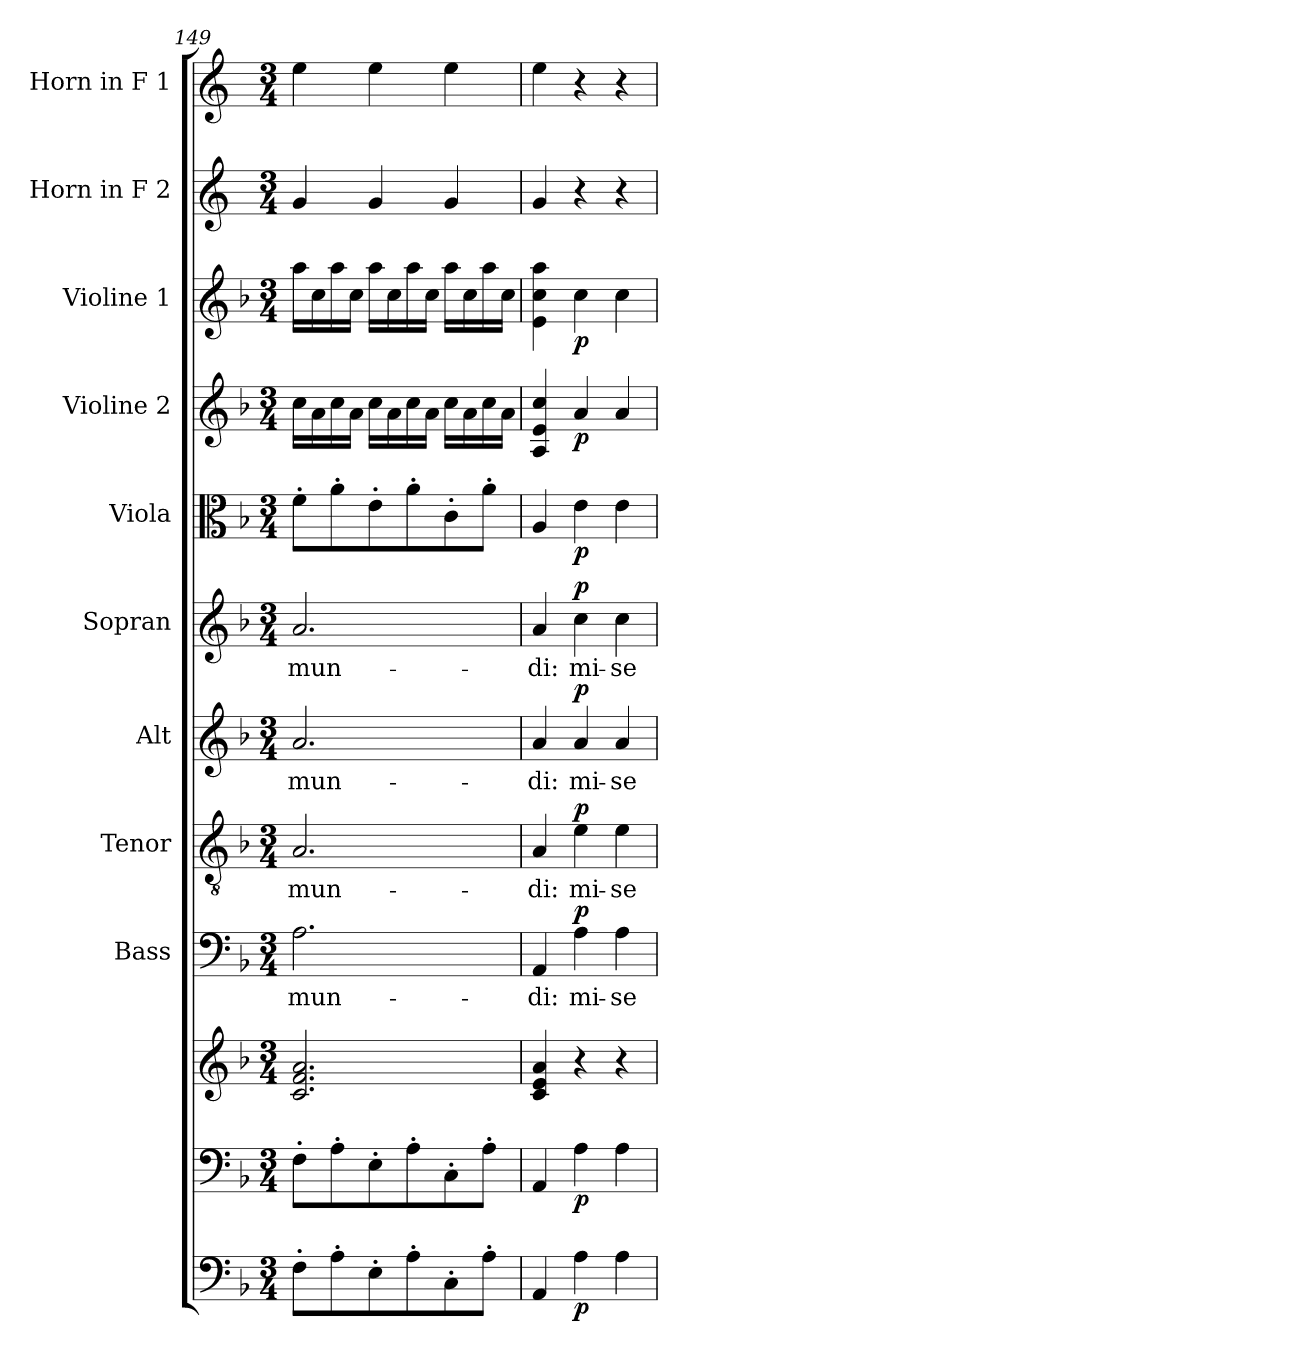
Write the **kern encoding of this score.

**kern	**dynam	**kern	**kern	**dynam	**kern	**text	**dynam	**kern	**text	**dynam	**kern	**text	**dynam	**kern	**text	**dynam	**kern	**dynam	**kern	**dynam	**kern	**dynam	**kern	**kern
*part11	*part11	*part10	*part10	*part10	*part9	*part9	*part9	*part8	*part8	*part8	*part7	*part7	*part7	*part6	*part6	*part6	*part5	*part5	*part4	*part4	*part3	*part3	*part2	*part1
*staff12	*staff12	*staff11	*staff10	*staff10/11	*staff9	*staff9	*staff9	*staff8	*staff8	*staff8	*staff7	*staff7	*staff7	*staff6	*staff6	*staff6	*staff5	*staff5	*staff4	*staff4	*staff3	*staff3	*staff2	*staff1
*	*	*	*	*	*I"Bass	*	*	*I"Tenor	*	*	*I"Alt	*	*	*I"Sopran	*	*	*I"Viola	*	*I"Violine 2	*	*I"Violine 1	*	*I"Horn in F 2	*I"Horn in F 1
*	*	*	*	*	*I'B.	*	*	*I'T.	*	*	*I'A.	*	*	*I'S.	*	*	*I'Vla.	*	*I'Vl. 2	*	*I'Vl. 1	*	*	*
*clefF4	*	*clefF4	*clefG2	*	*clefF4	*	*	*clefGv2	*	*	*clefG2	*	*	*clefG2	*	*	*clefC3	*	*clefG2	*	*clefG2	*	*clefG2	*clefG2
*ITrd7c12	*	*	*	*	*	*	*	*	*	*	*	*	*	*	*	*	*	*	*	*	*	*	*ITrd4c7	*ITrd4c7
*k[b-]	*	*k[b-]	*k[b-]	*	*k[b-]	*	*	*k[b-]	*	*	*k[b-]	*	*	*k[b-]	*	*	*k[b-]	*	*k[b-]	*	*k[b-]	*	*k[b-]	*k[b-]
*F:	*	*F:	*F:	*	*F:	*	*	*F:	*	*	*F:	*	*	*F:	*	*	*F:	*	*F:	*	*F:	*	*F:	*F:
*M3/4	*	*M3/4	*M3/4	*	*M3/4	*	*	*M3/4	*	*	*M3/4	*	*	*M3/4	*	*	*M3/4	*	*M3/4	*	*M3/4	*	*M3/4	*M3/4
=149	=149	=149	=149	=149	=149	=149	=149	=149	=149	=149	=149	=149	=149	=149	=149	=149	=149	=149	=149	=149	=149	=149	=149	=149
!	!	!	!	!	!	!LO:LY:b	!	!	!LO:LY:b	!	!	!LO:LY:b	!	!	!LO:LY:b	!	!	!	!	!	!	!	!	!
8FF'>\L	.	8F'>\L	2.c/ 2.f/ 2.a/	.	2.A\	mun-	.	2.A/	mun-	.	2.a/	mun-	.	2.a/	mun-	.	8f'>\L	.	16cc\LL	.	16aa\LL	.	4c/	4a\
.	.	.	.	.	.	.	.	.	.	.	.	.	.	.	.	.	.	.	16a\	.	16cc\	.	.	.
8AA'>\	.	8A'>\	.	.	.	.	.	.	.	.	.	.	.	.	.	.	8a'>\	.	16cc\	.	16aa\	.	.	.
.	.	.	.	.	.	.	.	.	.	.	.	.	.	.	.	.	.	.	16a\JJ	.	16cc\JJ	.	.	.
8EE'>\	.	8E'>\	.	.	.	.	.	.	.	.	.	.	.	.	.	.	8e'>\	.	16cc\LL	.	16aa\LL	.	4c/	4a\
.	.	.	.	.	.	.	.	.	.	.	.	.	.	.	.	.	.	.	16a\	.	16cc\	.	.	.
8AA'>\	.	8A'>\	.	.	.	.	.	.	.	.	.	.	.	.	.	.	8a'>\	.	16cc\	.	16aa\	.	.	.
.	.	.	.	.	.	.	.	.	.	.	.	.	.	.	.	.	.	.	16a\JJ	.	16cc\JJ	.	.	.
8CC'>\	.	8C'>\	.	.	.	.	.	.	.	.	.	.	.	.	.	.	8c'>\	.	16cc\LL	.	16aa\LL	.	4c/	4a\
.	.	.	.	.	.	.	.	.	.	.	.	.	.	.	.	.	.	.	16a\	.	16cc\	.	.	.
8AA'>\J	.	8A'>\J	.	.	.	.	.	.	.	.	.	.	.	.	.	.	8a'>\J	.	16cc\	.	16aa\	.	.	.
.	.	.	.	.	.	.	.	.	.	.	.	.	.	.	.	.	.	.	16a\JJ	.	16cc\JJ	.	.	.
!!LO:PB:g=z
=150	=150	=150	=150	=150	=150	=150	=150	=150	=150	=150	=150	=150	=150	=150	=150	=150	=150	=150	=150	=150	=150	=150	=150	=150
!	!	!	!	!	!	!LO:LY:b	!	!	!LO:LY:b	!	!	!LO:LY:b	!	!	!LO:LY:b	!	!	!	!	!	!	!	!	!
4AAA/	.	4AA/	4c/ 4e/ 4a/	.	4AA/	-di:	.	4A/	-di:	.	4a/	-di:	.	4a/	-di:	.	4A/	.	4A/ 4e/ 4cc/	.	4e\ 4cc\ 4aa\	.	4c/	4a\
!	!LO:DY:b	!	!	!LO:DY:b=2	!	!LO:LY:b	!LO:DY:a	!	!LO:LY:b	!LO:DY:a	!	!LO:LY:b	!LO:DY:a	!	!LO:LY:b	!LO:DY:a	!	!LO:DY:b	!	!LO:DY:b	!	!LO:DY:b	!	!
4AA\	p	4A\	4r	p	4A\	mi-	p	4e\	mi-	p	4a/	mi-	p	4cc\	mi-	p	4e\	p	4a/	p	4cc\	p	4r	4r
!	!	!	!	!	!	!LO:LY:b	!	!	!LO:LY:b	!	!	!LO:LY:b	!	!	!LO:LY:b	!	!	!	!	!	!	!	!	!
4AA\	.	4A\	4r	.	4A\	-se-	.	4e\	-se-	.	4a/	-se-	.	4cc\	-se-	.	4e\	.	4a/	.	4cc\	.	4r	4r
=	=	=	=	=	=	=	=	=	=	=	=	=	=	=	=	=	=	=	=	=	=	=	=	=
*-	*-	*-	*-	*-	*-	*-	*-	*-	*-	*-	*-	*-	*-	*-	*-	*-	*-	*-	*-	*-	*-	*-	*-	*-
